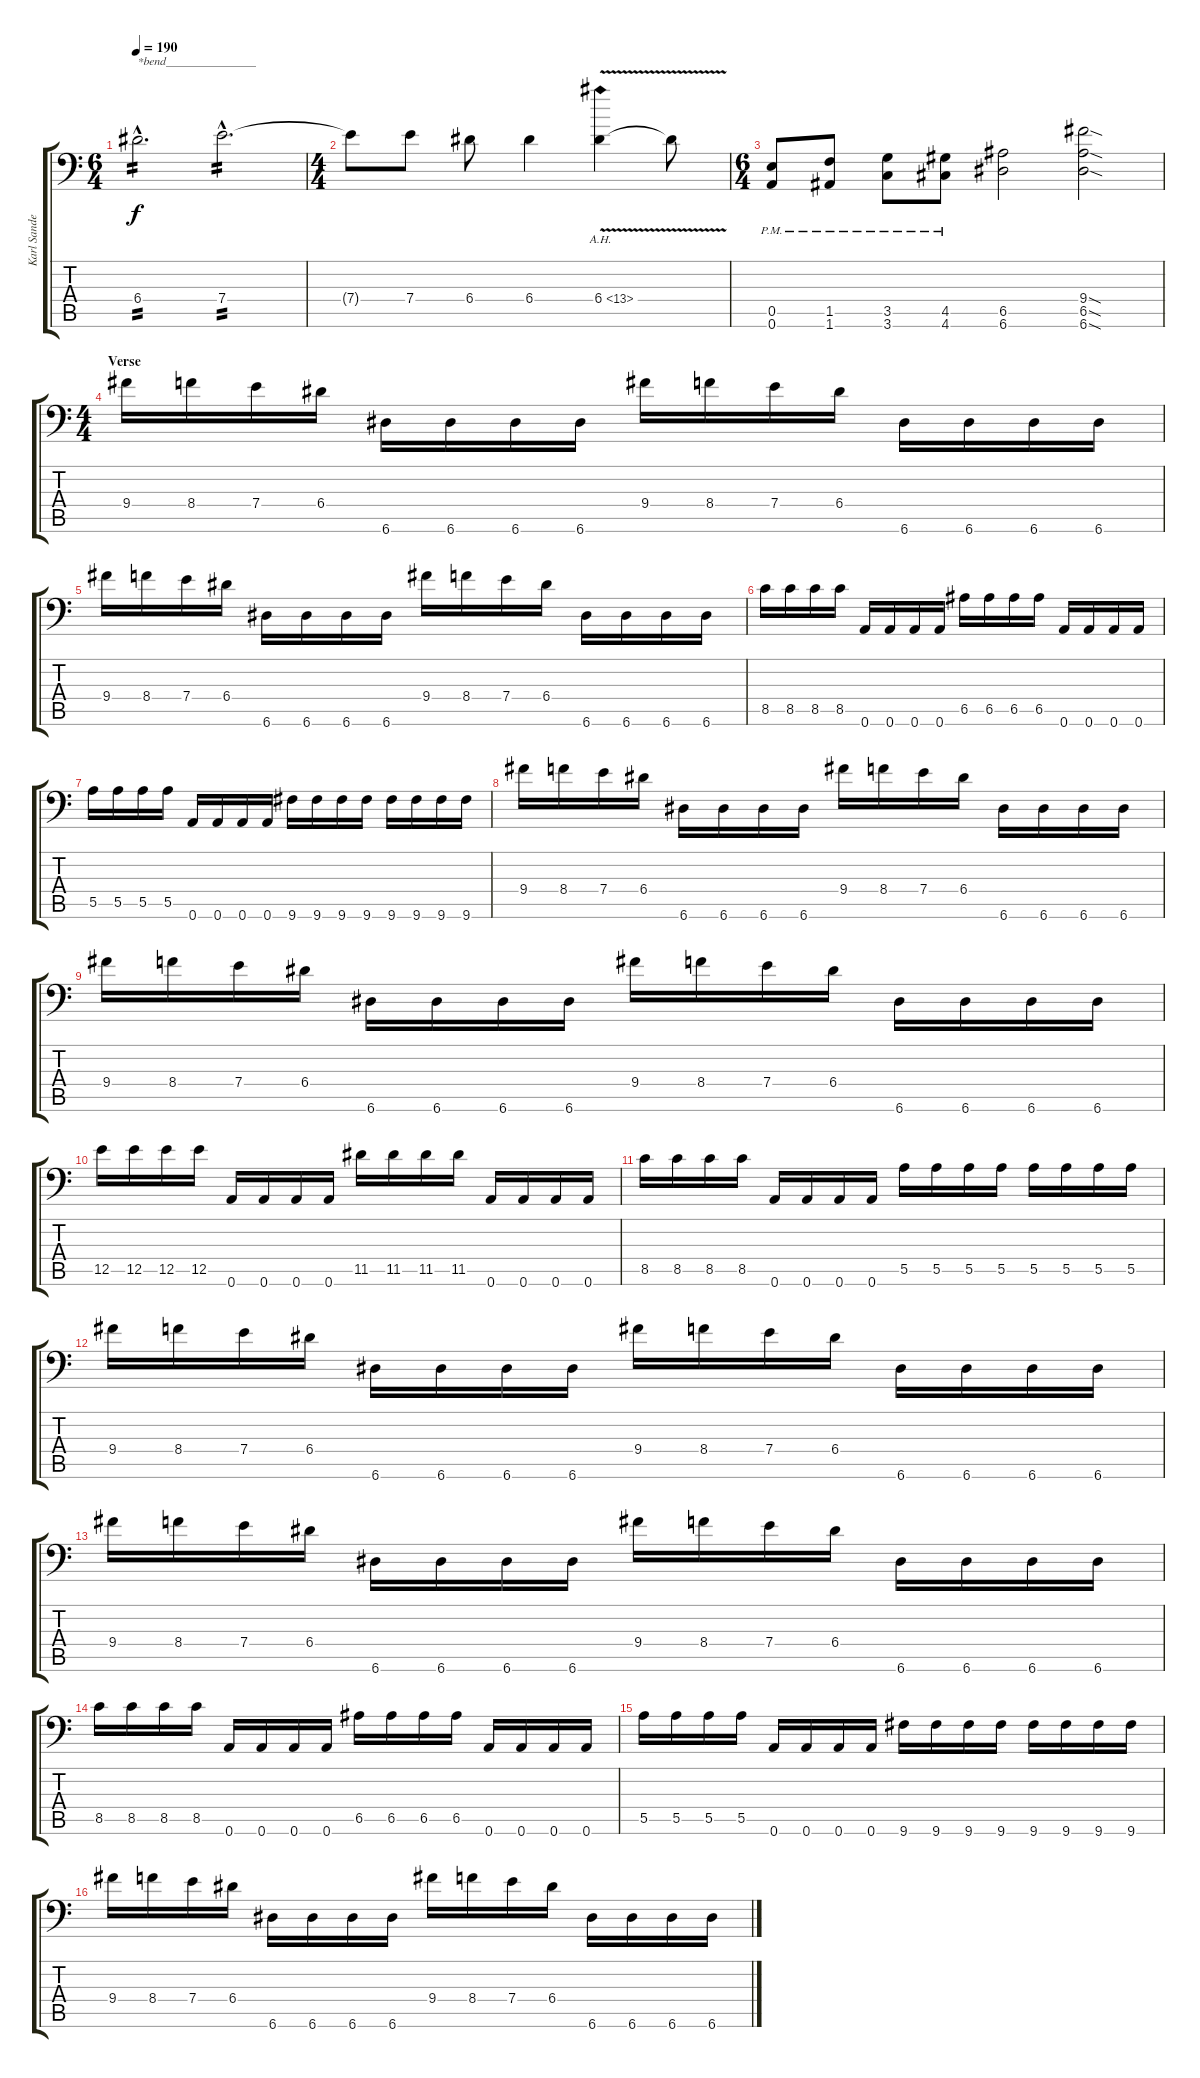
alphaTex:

\track ("Karl Sanders" "Karl Sande") {instrument distortionguitar}
\staff {score tabs}
\tuning (B3 Gb3 D3 A2 E2 A1) {hide}
\ts (6 4)
\tempo 190
\clef f4
\ks c
6.4{hac}.2{d txt "*bend_______________" tp 2 dy f} 7.4{hac}.2{d tp 2} |
\ts (4 4)
7.4{t}.8 7.4.8 6.4.8 6.4.4 6.4{ah 7 v}.4 6.4{t}.8 |
\ts (6 4)
(0.5{pm} 0.6{pm}).8 (1.5{pm} 1.6{pm}).8 (3.5{pm} 3.6{pm}).8 (4.5{pm} 4.6{pm}).8 (6.5 6.6).2 (9.4{sod} 6.5{sod} 6.6{sod}).2 |
\ts (4 4)
\section ("" "Verse")
9.4.16 8.4.16 7.4.16 6.4.16 6.6.16 6.6.16 6.6.16 6.6.16 9.4.16 8.4.16 7.4.16 6.4.16 6.6.16 6.6.16 6.6.16 6.6.16 |
9.4.16 8.4.16 7.4.16 6.4.16 6.6.16 6.6.16 6.6.16 6.6.16 9.4.16 8.4.16 7.4.16 6.4.16 6.6.16 6.6.16 6.6.16 6.6.16 |
8.5.16 8.5.16 8.5.16 8.5.16 0.6.16 0.6.16 0.6.16 0.6.16 6.5.16 6.5.16 6.5.16 6.5.16 0.6.16 0.6.16 0.6.16 0.6.16 |
5.5.16 5.5.16 5.5.16 5.5.16 0.6.16 0.6.16 0.6.16 0.6.16 9.6.16 9.6.16 9.6.16 9.6.16 9.6.16 9.6.16 9.6.16 9.6.16 |
9.4.16 8.4.16 7.4.16 6.4.16 6.6.16 6.6.16 6.6.16 6.6.16 9.4.16 8.4.16 7.4.16 6.4.16 6.6.16 6.6.16 6.6.16 6.6.16 |
9.4.16 8.4.16 7.4.16 6.4.16 6.6.16 6.6.16 6.6.16 6.6.16 9.4.16 8.4.16 7.4.16 6.4.16 6.6.16 6.6.16 6.6.16 6.6.16 |
12.5.16 12.5.16 12.5.16 12.5.16 0.6.16 0.6.16 0.6.16 0.6.16 11.5.16 11.5.16 11.5.16 11.5.16 0.6.16 0.6.16 0.6.16 0.6.16 |
8.5.16 8.5.16 8.5.16 8.5.16 0.6.16 0.6.16 0.6.16 0.6.16 5.5.16 5.5.16 5.5.16 5.5.16 5.5.16 5.5.16 5.5.16 5.5.16 |
9.4.16 8.4.16 7.4.16 6.4.16 6.6.16 6.6.16 6.6.16 6.6.16 9.4.16 8.4.16 7.4.16 6.4.16 6.6.16 6.6.16 6.6.16 6.6.16 |
9.4.16 8.4.16 7.4.16 6.4.16 6.6.16 6.6.16 6.6.16 6.6.16 9.4.16 8.4.16 7.4.16 6.4.16 6.6.16 6.6.16 6.6.16 6.6.16 |
8.5.16 8.5.16 8.5.16 8.5.16 0.6.16 0.6.16 0.6.16 0.6.16 6.5.16 6.5.16 6.5.16 6.5.16 0.6.16 0.6.16 0.6.16 0.6.16 |
5.5.16 5.5.16 5.5.16 5.5.16 0.6.16 0.6.16 0.6.16 0.6.16 9.6.16 9.6.16 9.6.16 9.6.16 9.6.16 9.6.16 9.6.16 9.6.16 |
9.4.16 8.4.16 7.4.16 6.4.16 6.6.16 6.6.16 6.6.16 6.6.16 9.4.16 8.4.16 7.4.16 6.4.16 6.6.16 6.6.16 6.6.16 6.6.16
